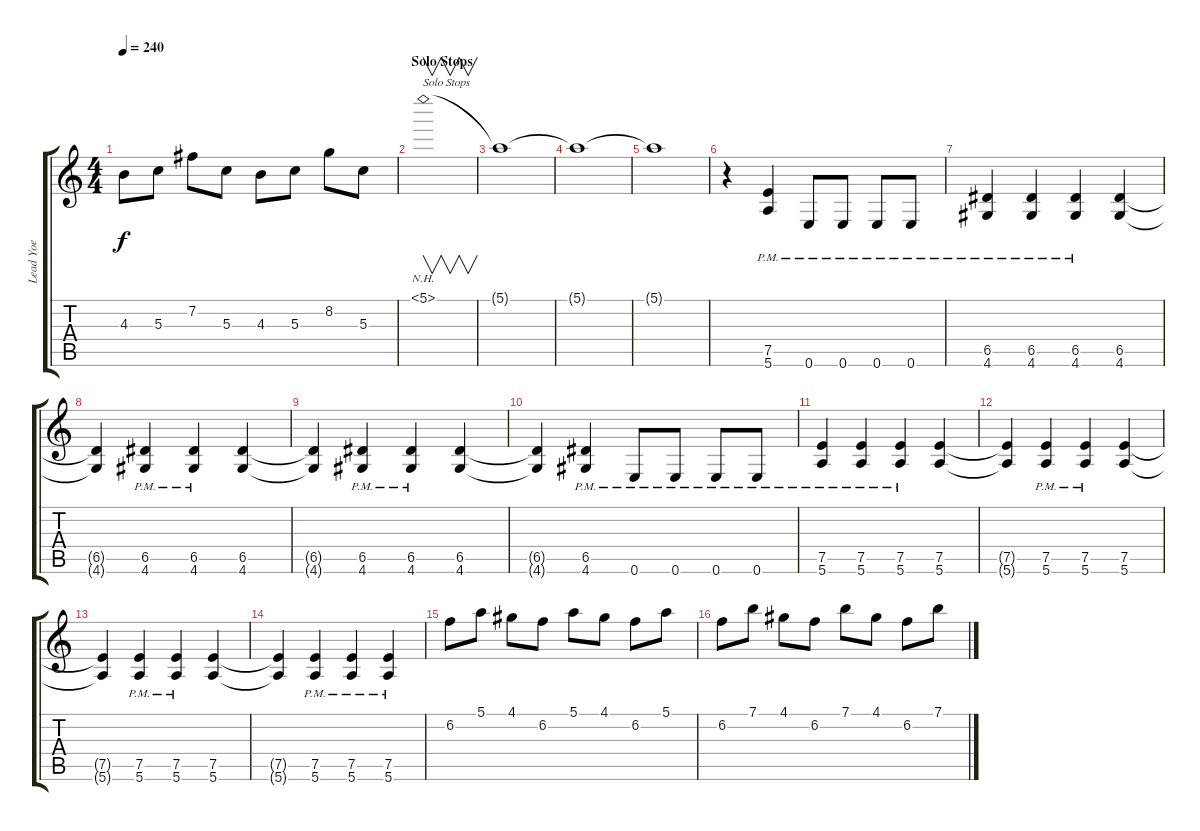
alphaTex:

\track ("Lead Yoe" "Lead Yoe") {instrument overdrivenguitar}
\staff {score tabs}
\tuning (E4 B3 G3 D3 A2 E2) {hide}
\ts (4 4)
\tempo 240
\clef g2
\ks c
4.3.8{dy f} 5.3.8 7.2.8 5.3.8 4.3.8 5.3.8 8.2.8 5.3.8 |
\section ("" "Solo Stops")
5.1{nh}.1{v txt "Solo Stops" volume 0} |
5.1{t}.1 |
5.1{t}.1 |
5.1{t}.1 |
r.4{volume 12} (7.5{pm} 5.6{pm}).4 0.6{pm}.8 0.6{pm}.8 0.6{pm}.8 0.6{pm}.8 |
(6.5{pm} 4.6{pm}).4 (6.5{pm} 4.6{pm}).4 (6.5{pm} 4.6{pm}).4 (6.5 4.6).4 |
(6.5{t} 4.6{t}).4 (6.5{pm} 4.6{pm}).4 (6.5{pm} 4.6{pm}).4 (6.5 4.6).4 |
(6.5{t} 4.6{t}).4 (6.5{pm} 4.6{pm}).4 (6.5{pm} 4.6{pm}).4 (6.5 4.6).4 |
(6.5{t} 4.6{t}).4 (6.5{pm} 4.6{pm}).4 0.6{pm}.8 0.6{pm}.8 0.6{pm}.8 0.6{pm}.8 |
(7.5{pm} 5.6{pm}).4 (7.5{pm} 5.6{pm}).4 (7.5{pm} 5.6{pm}).4 (7.5 5.6).4 |
(7.5{t} 5.6{t}).4 (7.5{pm} 5.6{pm}).4 (7.5{pm} 5.6{pm}).4 (7.5 5.6).4 |
(7.5{t} 5.6{t}).4 (7.5{pm} 5.6{pm}).4 (7.5{pm} 5.6{pm}).4 (7.5 5.6).4 |
(7.5{t} 5.6{t}).4 (7.5{pm} 5.6{pm}).4 (7.5{pm} 5.6{pm}).4 (7.5{pm} 5.6{pm}).4 |
6.2.8 5.1.8 4.1.8 6.2.8 5.1.8 4.1.8 6.2.8 5.1.8 |
6.2.8 7.1.8 4.1.8 6.2.8 7.1.8 4.1.8 6.2.8 7.1.8
